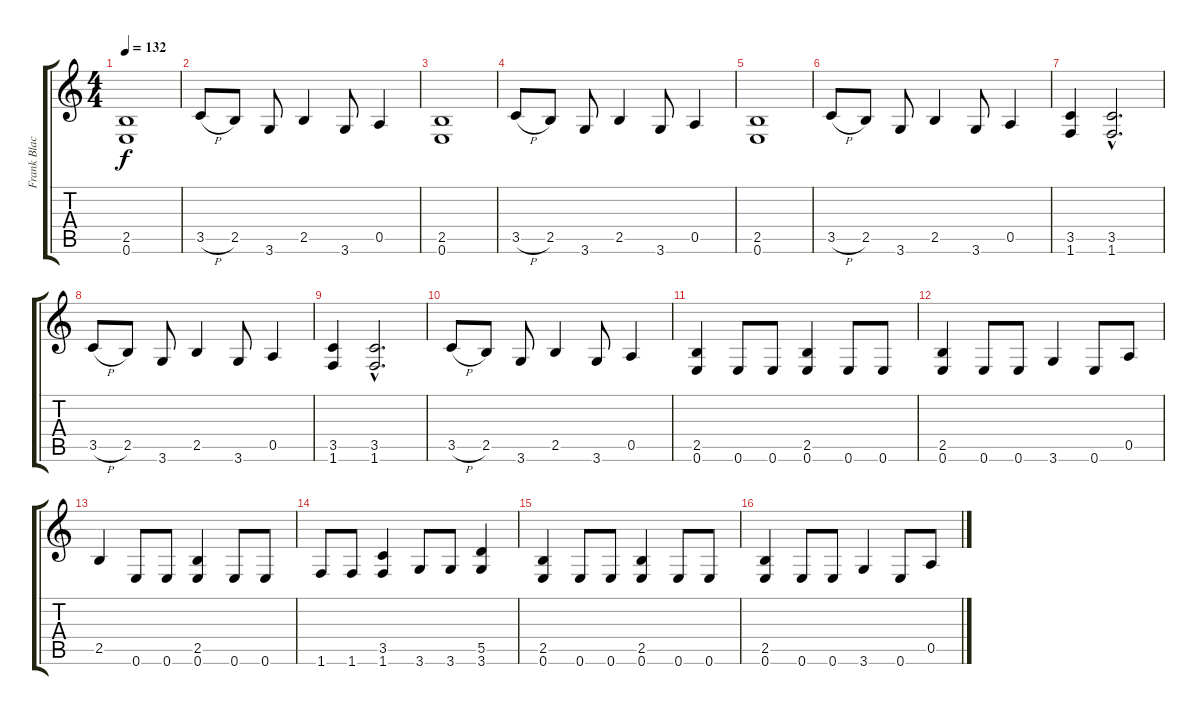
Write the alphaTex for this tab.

\track ("Frank Blackfire" "Frank Blac") {instrument distortionguitar}
\staff {score tabs}
\tuning (E4 B3 G3 D3 A2 E2) {hide}
\ts (4 4)
\tempo 132
\clef g2
\ks c
(2.5 0.6).1{dy f instrument distortionguitar} |
3.5{h}.8 2.5.8 3.6.8 2.5.4 3.6.8 0.5.4 |
(2.5 0.6).1 |
3.5{h}.8 2.5.8 3.6.8 2.5.4 3.6.8 0.5.4 |
(2.5 0.6).1 |
3.5{h}.8 2.5.8 3.6.8 2.5.4 3.6.8 0.5.4 |
(3.5 1.6).4 (3.5{hac} 1.6{hac}).2{d} |
3.5{h}.8 2.5.8 3.6.8 2.5.4 3.6.8 0.5.4 |
(3.5 1.6).4 (3.5{hac} 1.6{hac}).2{d} |
3.5{h}.8 2.5.8 3.6.8 2.5.4 3.6.8 0.5.4 |
(2.5 0.6).4 0.6.8 0.6.8 (2.5 0.6).4 0.6.8 0.6.8 |
(2.5 0.6).4 0.6.8 0.6.8 3.6.4 0.6.8 0.5.8 |
2.5.4 0.6.8 0.6.8 (2.5 0.6).4 0.6.8 0.6.8 |
1.6.8 1.6.8 (3.5 1.6).4 3.6.8 3.6.8 (5.5 3.6).4 |
(2.5 0.6).4 0.6.8 0.6.8 (2.5 0.6).4 0.6.8 0.6.8 |
(2.5 0.6).4 0.6.8 0.6.8 3.6.4 0.6.8 0.5.8
